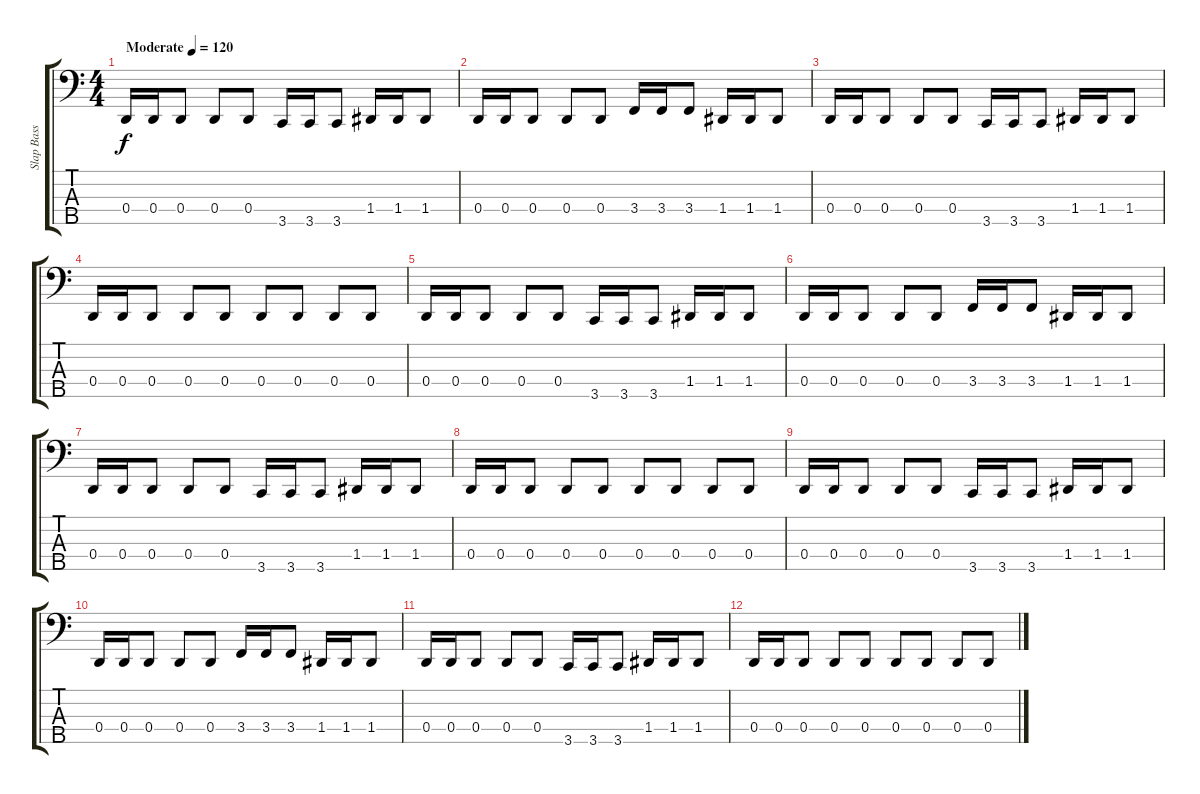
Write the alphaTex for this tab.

\track ("Slap Bass (Intro)" "Slap Bass ") {instrument slapbass1}
\staff {score tabs}
\tuning (F2 C2 G1 D1 A0) {hide}
\ts (4 4)
\tempo (120 "Moderate")
\clef f4
\ks c
0.4.16{dy f instrument slapbass1} 0.4.16 0.4.8 0.4.8 0.4.8 3.5.16 3.5.16 3.5.8 1.4.16 1.4.16 1.4.8 |
0.4.16 0.4.16 0.4.8 0.4.8 0.4.8 3.4.16 3.4.16 3.4.8 1.4.16 1.4.16 1.4.8 |
0.4.16 0.4.16 0.4.8 0.4.8 0.4.8 3.5.16 3.5.16 3.5.8 1.4.16 1.4.16 1.4.8 |
0.4.16 0.4.16 0.4.8 0.4.8 0.4.8 0.4.8 0.4.8 0.4.8 0.4.8 |
0.4.16 0.4.16 0.4.8 0.4.8 0.4.8 3.5.16 3.5.16 3.5.8 1.4.16 1.4.16 1.4.8 |
0.4.16 0.4.16 0.4.8 0.4.8 0.4.8 3.4.16 3.4.16 3.4.8 1.4.16 1.4.16 1.4.8 |
0.4.16 0.4.16 0.4.8 0.4.8 0.4.8 3.5.16 3.5.16 3.5.8 1.4.16 1.4.16 1.4.8 |
0.4.16 0.4.16 0.4.8 0.4.8 0.4.8 0.4.8 0.4.8 0.4.8 0.4.8 |
0.4.16 0.4.16 0.4.8 0.4.8 0.4.8 3.5.16 3.5.16 3.5.8 1.4.16 1.4.16 1.4.8 |
0.4.16 0.4.16 0.4.8 0.4.8 0.4.8 3.4.16 3.4.16 3.4.8 1.4.16 1.4.16 1.4.8 |
0.4.16 0.4.16 0.4.8 0.4.8 0.4.8 3.5.16 3.5.16 3.5.8 1.4.16 1.4.16 1.4.8 |
0.4.16 0.4.16 0.4.8 0.4.8 0.4.8 0.4.8 0.4.8 0.4.8 0.4.8
